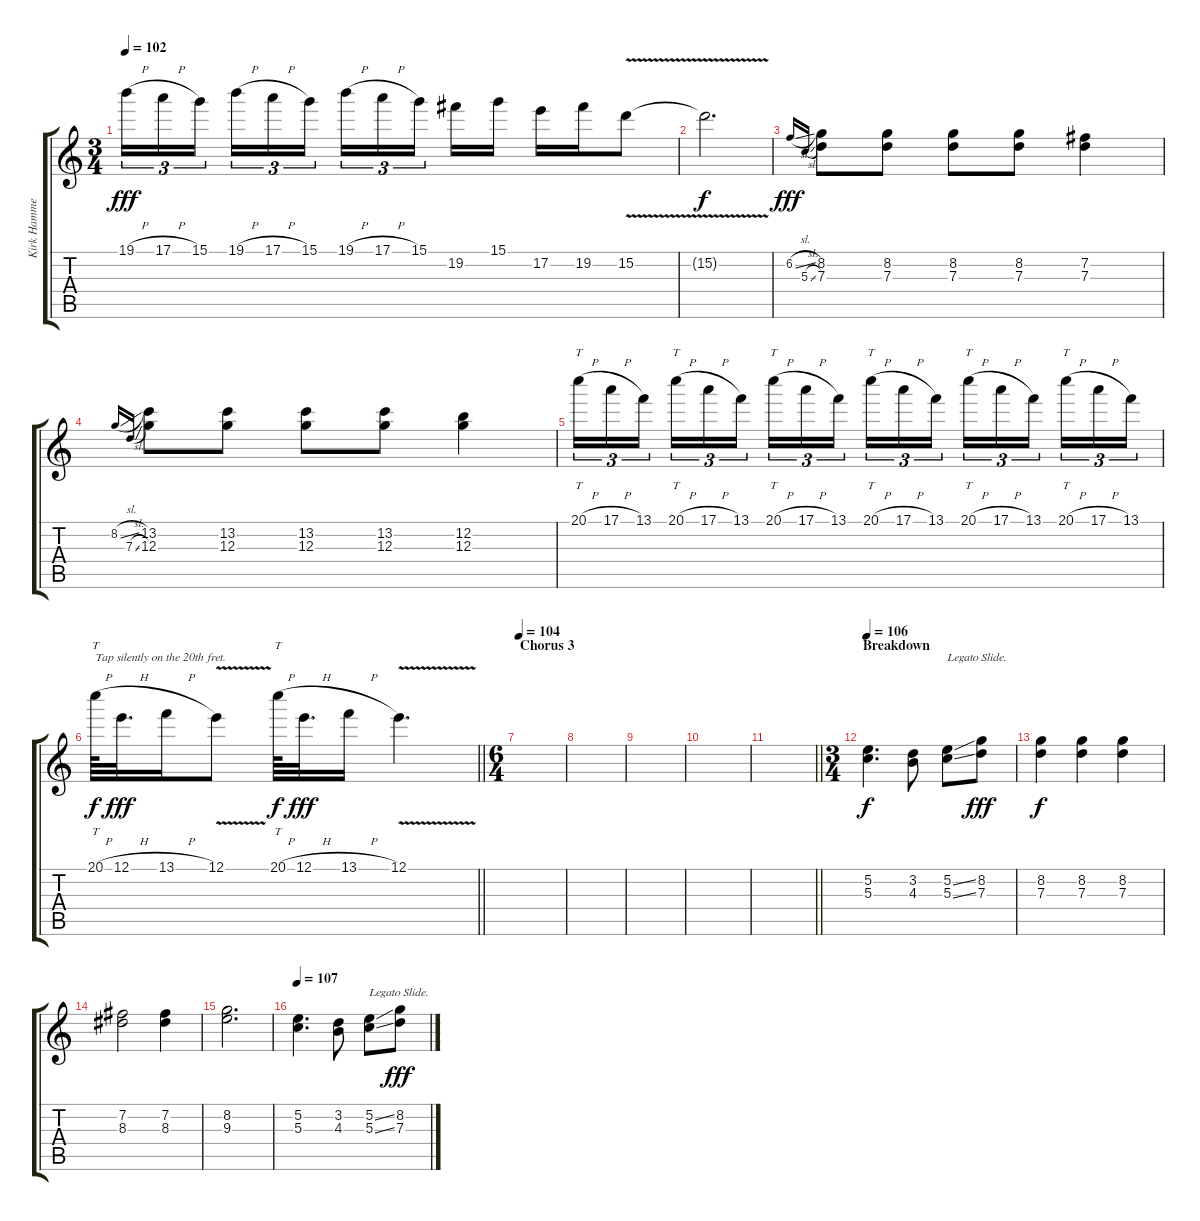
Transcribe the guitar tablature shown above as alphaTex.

\track ("Kirk Hammett (Lead)" "Kirk Hamme") {instrument distortionguitar}
\staff {score tabs}
\tuning (E4 B3 G3 D3 A2 E2) {hide}
\ts (3 4)
\tempo 102
\clef g2
\ks c
19.1{h}.16{tu (3 2) dy fff} 17.1{h}.16{tu (3 2)} 15.1.16{tu (3 2) beam splitsecondary} 19.1{h}.16{tu (3 2)} 17.1{h}.16{tu (3 2)} 15.1.16{tu (3 2)} 19.1{h}.16{tu (3 2)} 17.1{h}.16{tu (3 2)} 15.1.16{tu (3 2) beam splitsecondary} 19.2.16 15.1.16 17.2.16 19.2.16 15.2{v}.8 |
15.2{t}.2{d dy f} |
6.2{sl}.16{gr onbeat dy fff} 5.3{sl}.16{gr onbeat} (8.2 7.3).8 (8.2 7.3).8 (8.2 7.3).8 (8.2 7.3).8 (7.2 7.3).4 |
8.2{sl}.16{gr onbeat} 7.3{sl}.16{gr onbeat} (13.2 12.3).8 (13.2 12.3).8 (13.2 12.3).8 (13.2 12.3).8 (12.2 12.3).4 |
20.1{h}.16{tt tu (3 2)} 17.1{h}.16{tu (3 2)} 13.1.16{tu (3 2) beam splitsecondary} 20.1{h}.16{tt tu (3 2)} 17.1{h}.16{tu (3 2)} 13.1.16{tu (3 2)} 20.1{h}.16{tt tu (3 2)} 17.1{h}.16{tu (3 2)} 13.1.16{tu (3 2) beam splitsecondary} 20.1{h}.16{tt tu (3 2)} 17.1{h}.16{tu (3 2)} 13.1.16{tu (3 2)} 20.1{h}.16{tt tu (3 2)} 17.1{h}.16{tu (3 2)} 13.1.16{tu (3 2) beam splitsecondary} 20.1{h}.16{tt tu (3 2)} 17.1{h}.16{tu (3 2)} 13.1.16{tu (3 2)} |
\barLineRight lightlight
20.1{h}.64{tt txt "Tap silently on the 20th fret." dy f} 12.1{h}.32{d dy fff} 13.1{h}.16 12.1{v}.8 20.1{h}.64{tt dy f} 12.1{h}.32{d dy fff} 13.1{h}.16 12.1{v}.4{d} |
\ts (6 4)
\section ("" "Chorus 3")
\tempo 104
|
|
|
|
\barLineRight lightlight
|
\ts (3 4)
\section ("" "Breakdown")
\tempo 106
(5.2 5.3).4{d dy f volume 16 instrument distortionguitar} (3.2 4.3).8 (5.2{ss} 5.3{ss}).8{txt "Legato Slide."} (8.2 7.3).8{dy fff} |
(8.2 7.3).4{dy f} (8.2 7.3).4 (8.2 7.3).4 |
(7.2 8.3).2 (7.2 8.3).4 |
(8.2 9.3).2{d} |
\tempo 107
(5.2 5.3).4{d} (3.2 4.3).8 (5.2{ss} 5.3{ss}).8{txt "Legato Slide."} (8.2 7.3).8{dy fff}
